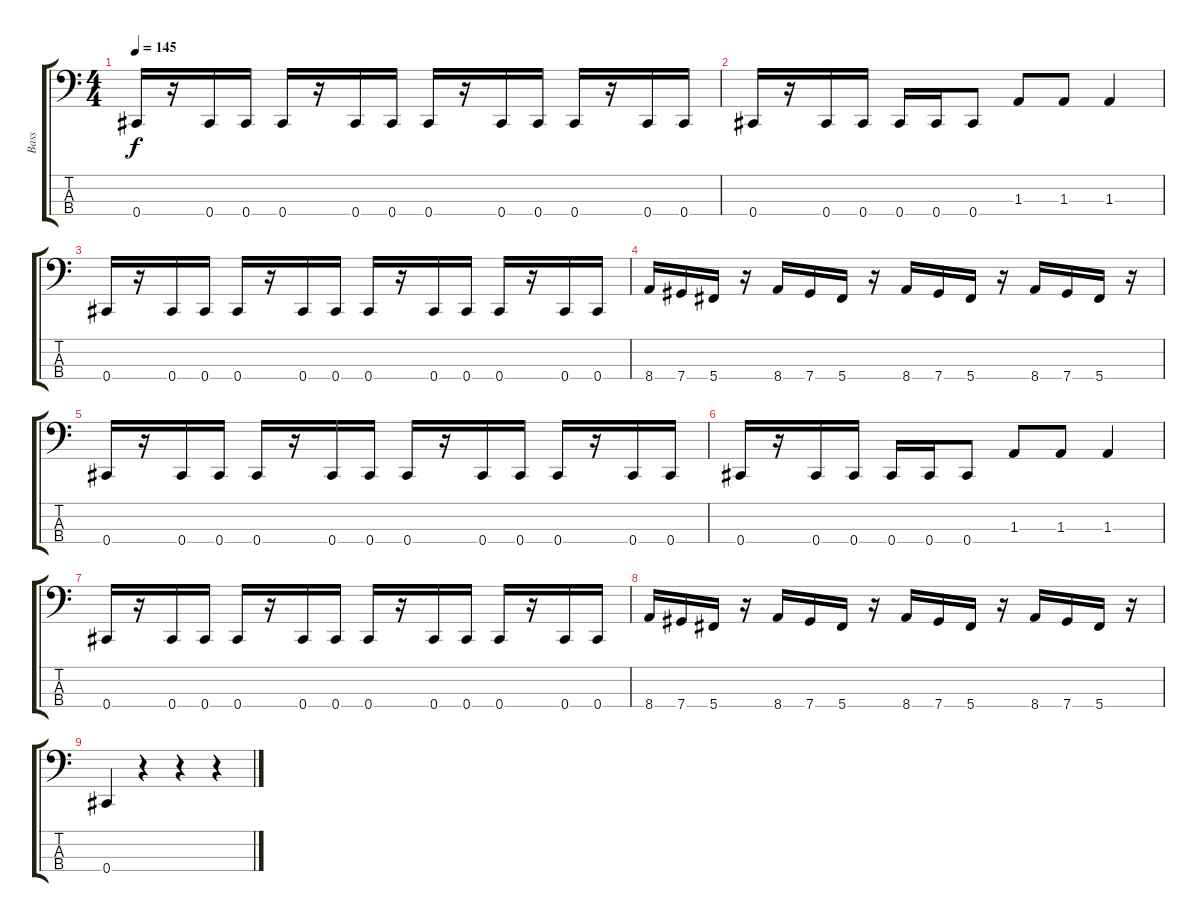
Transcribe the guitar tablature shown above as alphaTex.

\track ("Bass" "Bass") {instrument electricbasspick}
\staff {score tabs}
\tuning (Gb2 Db2 Ab1 Db1) {hide}
\ts (4 4)
\tempo 145
\clef f4
\ks c
0.4.16{dy f} r.16 0.4.16 0.4.16 0.4.16 r.16 0.4.16 0.4.16 0.4.16 r.16 0.4.16 0.4.16 0.4.16 r.16 0.4.16 0.4.16 |
0.4.16 r.16 0.4.16 0.4.16 0.4.16 0.4.16 0.4.8 1.3.8 1.3.8 1.3.4 |
0.4.16 r.16 0.4.16 0.4.16 0.4.16 r.16 0.4.16 0.4.16 0.4.16 r.16 0.4.16 0.4.16 0.4.16 r.16 0.4.16 0.4.16 |
8.4.16 7.4.16 5.4.16 r.16 8.4.16 7.4.16 5.4.16 r.16 8.4.16 7.4.16 5.4.16 r.16 8.4.16 7.4.16 5.4.16 r.16 |
0.4.16 r.16 0.4.16 0.4.16 0.4.16 r.16 0.4.16 0.4.16 0.4.16 r.16 0.4.16 0.4.16 0.4.16 r.16 0.4.16 0.4.16 |
0.4.16 r.16 0.4.16 0.4.16 0.4.16 0.4.16 0.4.8 1.3.8 1.3.8 1.3.4 |
0.4.16 r.16 0.4.16 0.4.16 0.4.16 r.16 0.4.16 0.4.16 0.4.16 r.16 0.4.16 0.4.16 0.4.16 r.16 0.4.16 0.4.16 |
8.4.16 7.4.16 5.4.16 r.16 8.4.16 7.4.16 5.4.16 r.16 8.4.16 7.4.16 5.4.16 r.16 8.4.16 7.4.16 5.4.16 r.16 |
0.4.4 r.4 r.4 r.4
